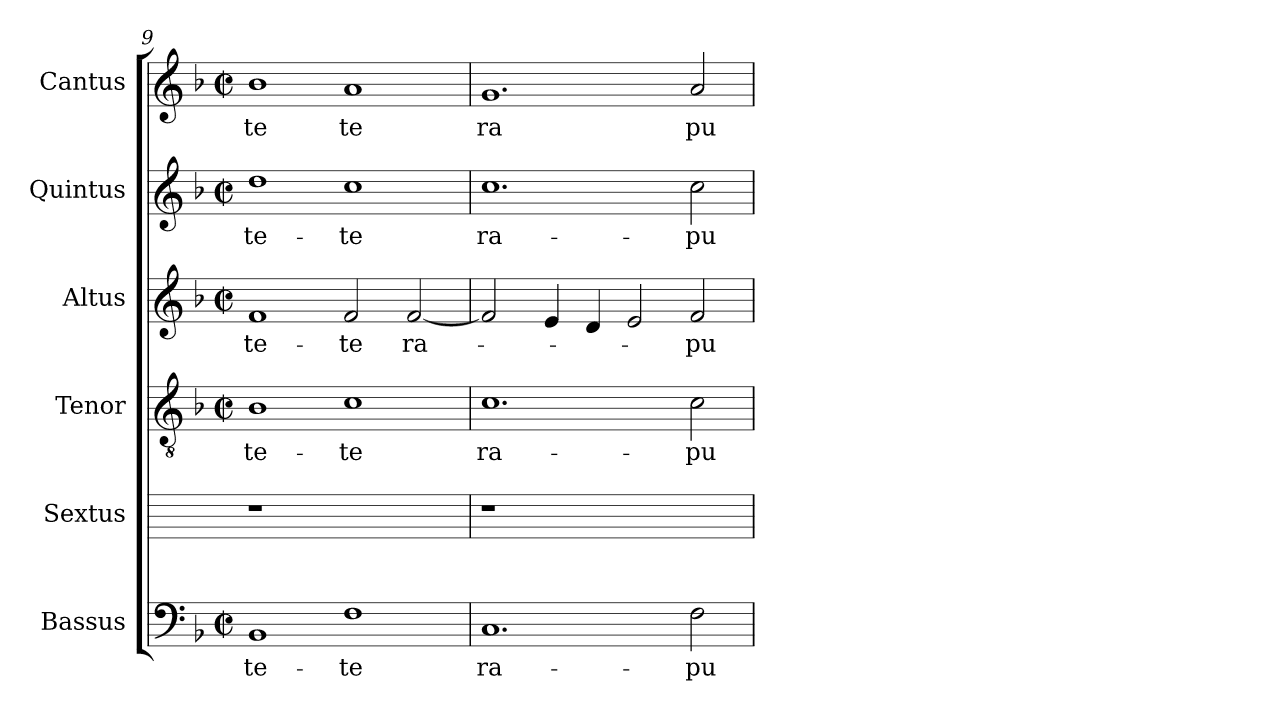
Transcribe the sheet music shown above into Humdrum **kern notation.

**kern	**text	**kern	**kern	**text	**kern	**text	**kern	**text	**kern	**text
*part6	*part6	*part5	*part4	*part4	*part3	*part3	*part2	*part2	*part1	*part1
*staff6	*staff6	*staff5	*staff4	*staff4	*staff3	*staff3	*staff2	*staff2	*staff1	*staff1
*I"Bassus	*	*I"Sextus	*I"Tenor	*	*I"Altus	*	*I"Quintus	*	*I"Cantus	*
*I'Bassus	*	*	*I'Tenor	*	*I'Altus	*	*I'Quintus	*	*I'Cantus	*
!!LO:LB:g=z
*clefF4	*	*	*clefGv2	*	*clefG2	*	*clefG2	*	*clefG2	*
*k[b-]	*	*	*k[b-]	*	*k[b-]	*	*k[b-]	*	*k[b-]	*
*F:	*	*	*F:	*	*F:	*	*F:	*	*F:	*
*M2/2	*	*	*M2/2	*	*M2/2	*	*M2/2	*	*M2/2	*
*met(c|)	*	*	*met(c|)	*	*met(c|)	*	*met(c|)	*	*met(c|)	*
=9	=9	=9	=9	=9	=9	=9	=9	=9	=9	=9
!	!LO:LY:b:cj	!	!	!LO:LY:b:cj	!	!LO:LY:b:cj	!	!LO:LY:b:cj	!	!LO:LY:b:cj
1BB-	te-	1r	1B-	te-	1f	te-	1dd	te-	1b-	te
!	!LO:LY:b:cj	!	!	!LO:LY:b:cj	!	!LO:LY:b:cj	!	!LO:LY:b:cj	!	!LO:LY:b:cj
1F	-te	1ryy	1c	-te	2f/	-te	1cc	-te	1a	te
!	!	!	!	!	!	!LO:LY:b:cj	!	!	!	!
.	.	.	.	.	[<2f/	ra-	.	.	.	.
=10	=10	=10	=10	=10	=10	=10	=10	=10	=10	=10
!	!LO:LY:b:cj	!	!	!LO:LY:b:cj	!	!	!	!LO:LY:b:cj	!	!LO:LY:b:cj
1.C	ra-	1r	1.c	ra-	2f/]	.	1.cc	ra-	1.g	ra
.	.	.	.	.	4e/	.	.	.	.	.
.	.	.	.	.	4d/	.	.	.	.	.
.	.	1ryy	.	.	2e/	.	.	.	.	.
!	!LO:LY:b:cj	!	!	!LO:LY:b:cj	!	!LO:LY:b:cj	!	!LO:LY:b:cj	!	!LO:LY:b:cj
2F\	-pu-	.	2c\	-pu-	2f/	-pu-	2cc\	-pu-	2a/	pu
=	=	=	=	=	=	=	=	=	=	=
*-	*-	*-	*-	*-	*-	*-	*-	*-	*-	*-
